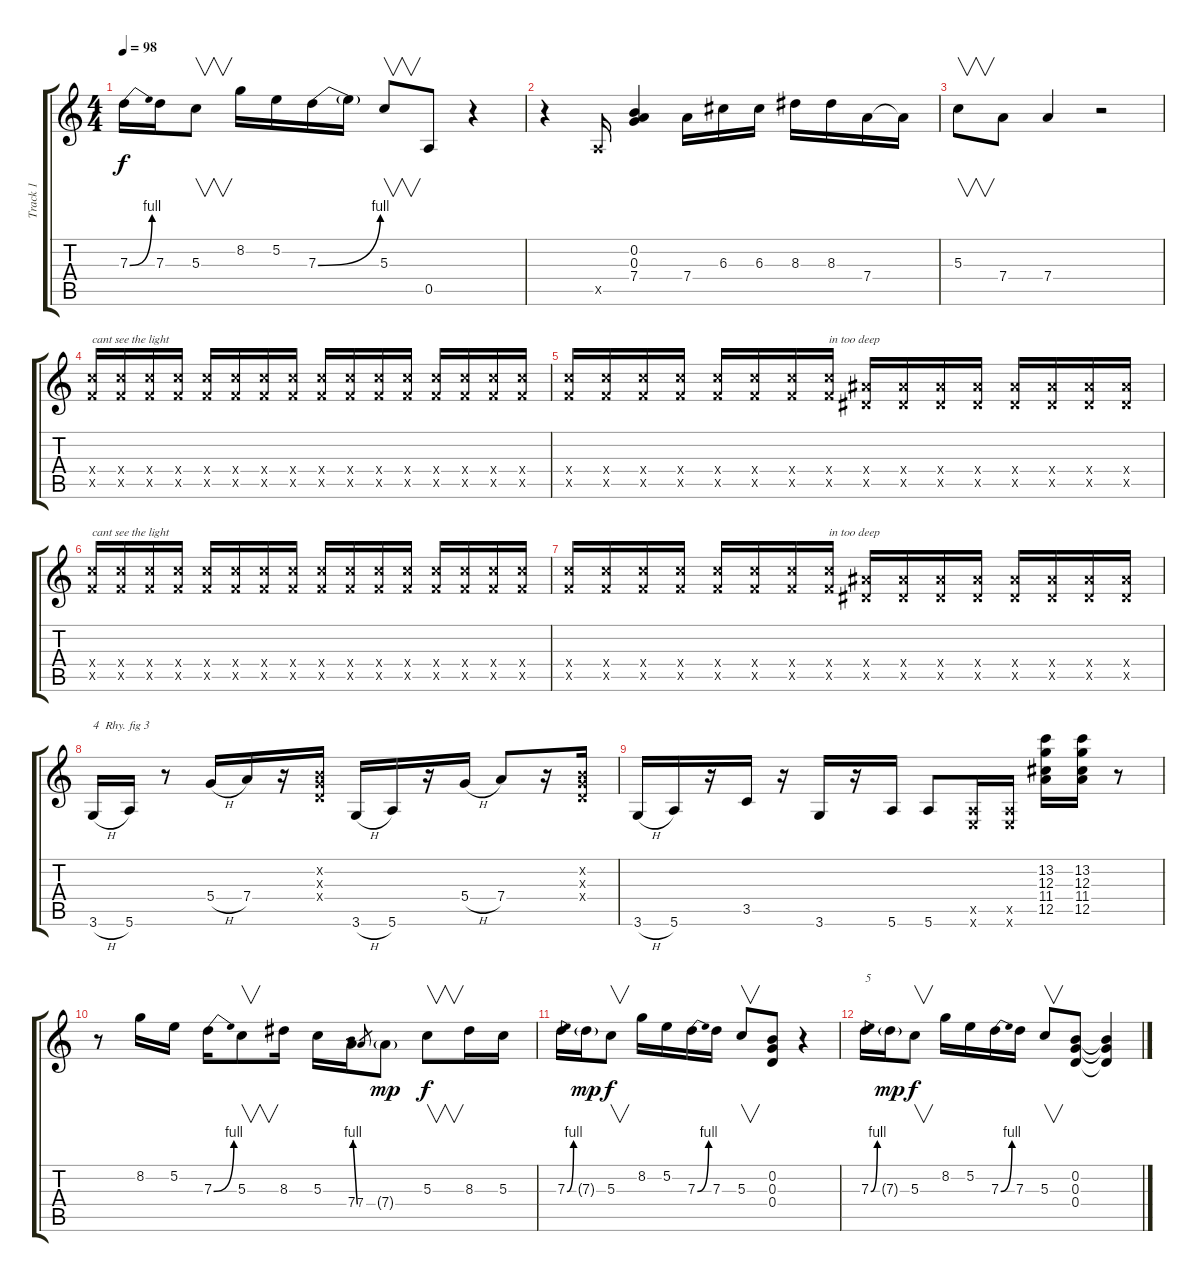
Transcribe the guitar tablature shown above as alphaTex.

\track ("Track 1" "Track 1") {instrument overdrivenguitar}
\staff {score tabs}
\tuning (E4 B3 G3 D3 A2 E2) {hide}
\ts (4 4)
\tempo 98
\clef g2
\ks c
7.3{be (bend 0 0 60 4)}.16{dy f} 7.3.16 5.3.8{v} 8.2.16 5.2.16 7.3{be (bend 0 0 60 4)}.16 7.3{t}.16 5.3.8{v} 0.5.8 r.4 |
r.4 0.5{x}.16 (0.2 0.3 7.4).4 7.4.16 6.3.16 6.3.16 8.3.16 8.3.16 7.4.16 7.4{t}.16 |
5.3.8{v} 7.4.8 7.4.4 r.2 |
(10.4{x} 8.5{x}).16{txt "cant see the light"} (10.4{x} 8.5{x}).16 (10.4{x} 8.5{x}).16 (10.4{x} 8.5{x}).16 (10.4{x} 8.5{x}).16 (10.4{x} 8.5{x}).16 (10.4{x} 8.5{x}).16 (10.4{x} 8.5{x}).16 (10.4{x} 8.5{x}).16 (10.4{x} 8.5{x}).16 (10.4{x} 8.5{x}).16 (10.4{x} 8.5{x}).16 (10.4{x} 8.5{x}).16 (10.4{x} 8.5{x}).16 (10.4{x} 8.5{x}).16 (10.4{x} 8.5{x}).16 |
(10.4{x} 8.5{x}).16 (10.4{x} 8.5{x}).16 (10.4{x} 8.5{x}).16 (10.4{x} 8.5{x}).16 (10.4{x} 8.5{x}).16 (10.4{x} 8.5{x}).16 (10.4{x} 8.5{x}).16 (10.4{x} 8.5{x}).16{txt "in too deep"} (8.4{x} 6.5{x}).16 (8.4{x} 6.5{x}).16 (8.4{x} 6.5{x}).16 (8.4{x} 6.5{x}).16 (8.4{x} 6.5{x}).16 (8.4{x} 6.5{x}).16 (8.4{x} 6.5{x}).16 (8.4{x} 6.5{x}).16 |
(10.4{x} 8.5{x}).16{txt "cant see the light"} (10.4{x} 8.5{x}).16 (10.4{x} 8.5{x}).16 (10.4{x} 8.5{x}).16 (10.4{x} 8.5{x}).16 (10.4{x} 8.5{x}).16 (10.4{x} 8.5{x}).16 (10.4{x} 8.5{x}).16 (10.4{x} 8.5{x}).16 (10.4{x} 8.5{x}).16 (10.4{x} 8.5{x}).16 (10.4{x} 8.5{x}).16 (10.4{x} 8.5{x}).16 (10.4{x} 8.5{x}).16 (10.4{x} 8.5{x}).16 (10.4{x} 8.5{x}).16 |
(10.4{x} 8.5{x}).16 (10.4{x} 8.5{x}).16 (10.4{x} 8.5{x}).16 (10.4{x} 8.5{x}).16 (10.4{x} 8.5{x}).16 (10.4{x} 8.5{x}).16 (10.4{x} 8.5{x}).16 (10.4{x} 8.5{x}).16{txt "in too deep"} (8.4{x} 6.5{x}).16 (8.4{x} 6.5{x}).16 (8.4{x} 6.5{x}).16 (8.4{x} 6.5{x}).16 (8.4{x} 6.5{x}).16 (8.4{x} 6.5{x}).16 (8.4{x} 6.5{x}).16 (8.4{x} 6.5{x}).16 |
3.6{h}.16{txt "4  Rhy. fig 3"} 5.6.16 r.8 5.4{h}.16 7.4.16 r.16 (0.2{x} 0.3{x} 0.4{x}).16 3.6{h}.16 5.6.16 r.16 5.4{h}.16 7.4.8 r.16 (0.2{x} 0.3{x} 0.4{x}).16 |
3.6{h}.16 5.6.16 r.16 3.5.16 r.16 3.6.16 r.16 5.6.16 5.6.8 (0.5{x} 0.6{x}).16 (0.5{x} 0.6{x}).16 (13.2 12.3 11.4 12.5).16 (13.2 12.3 11.4 12.5).16 r.8 |
r.8 8.2.16 5.2.16 7.3{be (bend 0 0 60 4)}.16 5.3.8{v} 8.3.16 5.3.16 7.4{be (bend 0 0 60 4)}.16 7.4.8{gr} 7.4{g}.8{dy mp} 5.3.8{v dy f} 8.3.16 5.3.16 |
7.3{be (bend 0 0 60 4)}.16 7.3{g}.16{dy mp} 5.3.8{v dy f} 8.2.16 5.2.16 7.3{be (bend 0 0 60 4)}.16 7.3.16 5.3.8{v} (0.2 0.3 0.4).8 r.4 |
7.3{be (bend 0 0 60 4)}.16{txt "5"} 7.3{g}.16{dy mp} 5.3.8{v dy f} 8.2.16 5.2.16 7.3{be (bend 0 0 60 4)}.16 7.3.16 5.3.8{v} (0.2 0.3 0.4).8 (0.2{t} 0.3{t} 0.4{t}).4
